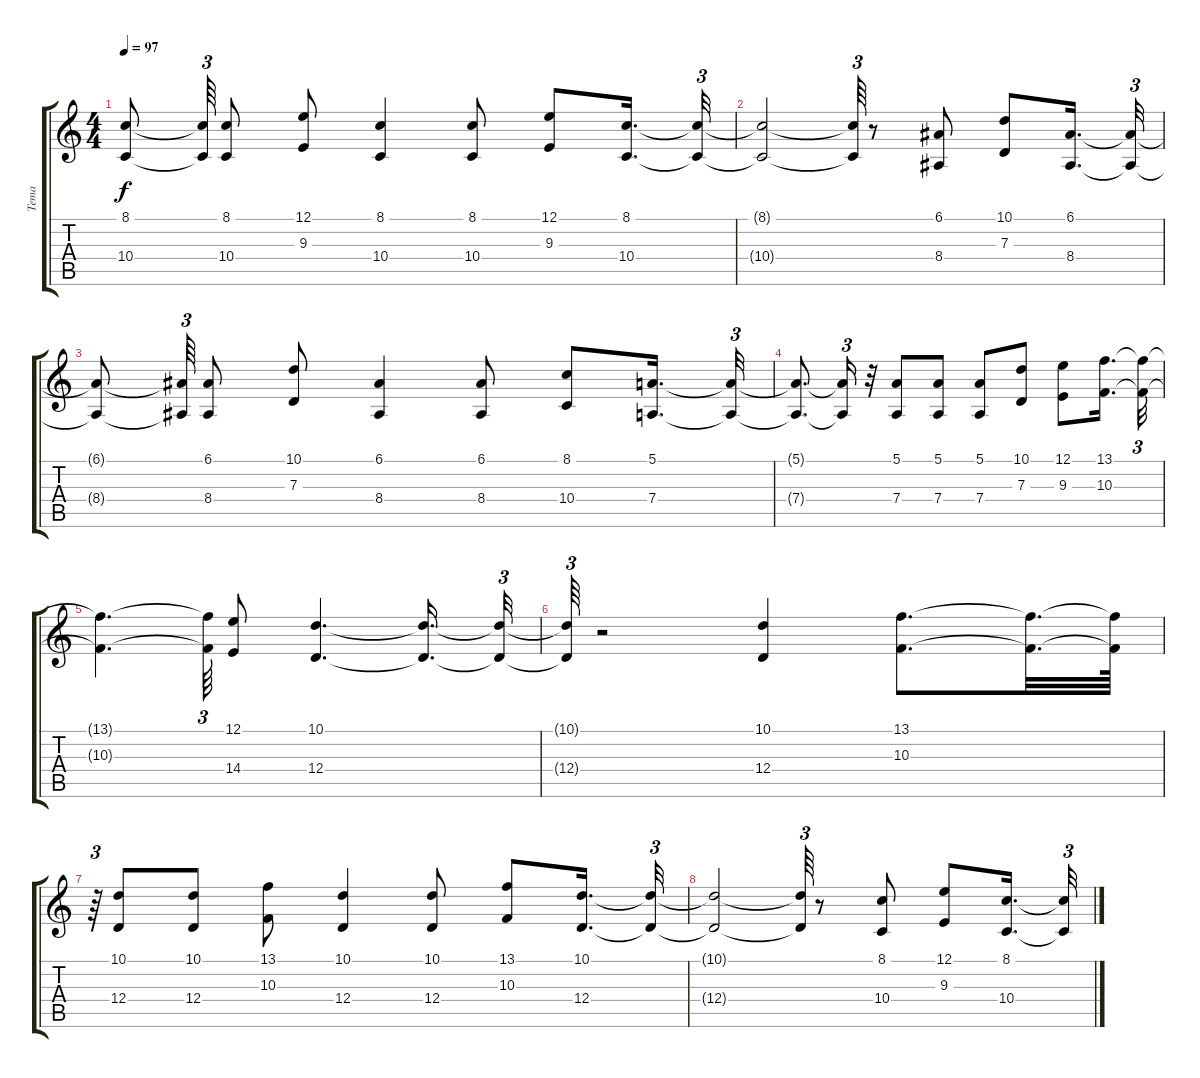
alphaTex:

\track ("Tema" "Tema") {instrument acousticgrandpiano}
\staff {score tabs}
\tuning (E4 B3 G3 D3 A2 E2) {hide}
\ts (4 4)
\tempo 97
\clef g2
\ks c
(8.1{t} 10.4{t}).8{dy f} (8.1{t} 10.4{t}).64{tu (3 2)} (8.1 10.4).8 (12.1 9.3).8 (8.1 10.4).4 (8.1 10.4).8 (12.1 9.3).8 (8.1 10.4).16{d} (8.1{t} 10.4{t}).32{tu (3 2)} |
(8.1{t} 10.4{t}).2 (8.1{t} 10.4{t}).64{tu (3 2)} r.8 (6.1 8.4).8 (10.1 7.3).8 (6.1 8.4).16{d} (6.1{t} 8.4{t}).32{tu (3 2)} |
(6.1{t} 8.4{t}).8 (6.1{t} 8.4{t}).64{tu (3 2)} (6.1 8.4).8 (10.1 7.3).8 (6.1 8.4).4 (6.1 8.4).8 (8.1 10.4).8 (5.1 7.4).16{d} (5.1{t} 7.4{t}).32{tu (3 2)} |
(5.1{t} 7.4{t}).8{d} (5.1{t} 7.4{t}).16{tu (3 2)} r.32 (5.1 7.4).8 (5.1 7.4).8 (5.1 7.4).8 (10.1 7.3).8 (12.1 9.3).8 (13.1 10.3).16{d} (13.1{t} 10.3{t}).32{tu (3 2)} |
(13.1{t} 10.3{t}).4{d} (13.1{t} 10.3{t}).64{tu (3 2)} (12.1 14.4).8 (10.1 12.4).4{d} (10.1{t} 12.4{t}).16{d} (10.1{t} 12.4{t}).32{tu (3 2)} |
(10.1{t} 12.4{t}).64{tu (3 2)} r.2 (10.1 12.4).4 (13.1 10.3).8{d} (13.1{t} 10.3{t}).32{d} (13.1{t} 10.3{t}).64 |
r.64{tu (3 2)} (10.1 12.4).8 (10.1 12.4).8 (13.1 10.3).8 (10.1 12.4).4 (10.1 12.4).8 (13.1 10.3).8 (10.1 12.4).16{d} (10.1{t} 12.4{t}).32{tu (3 2)} |
(10.1{t} 12.4{t}).2 (10.1{t} 12.4{t}).64{tu (3 2)} r.8 (8.1 10.4).8 (12.1 9.3).8 (8.1 10.4).16{d} (8.1{t} 10.4{t}).32{tu (3 2)}
